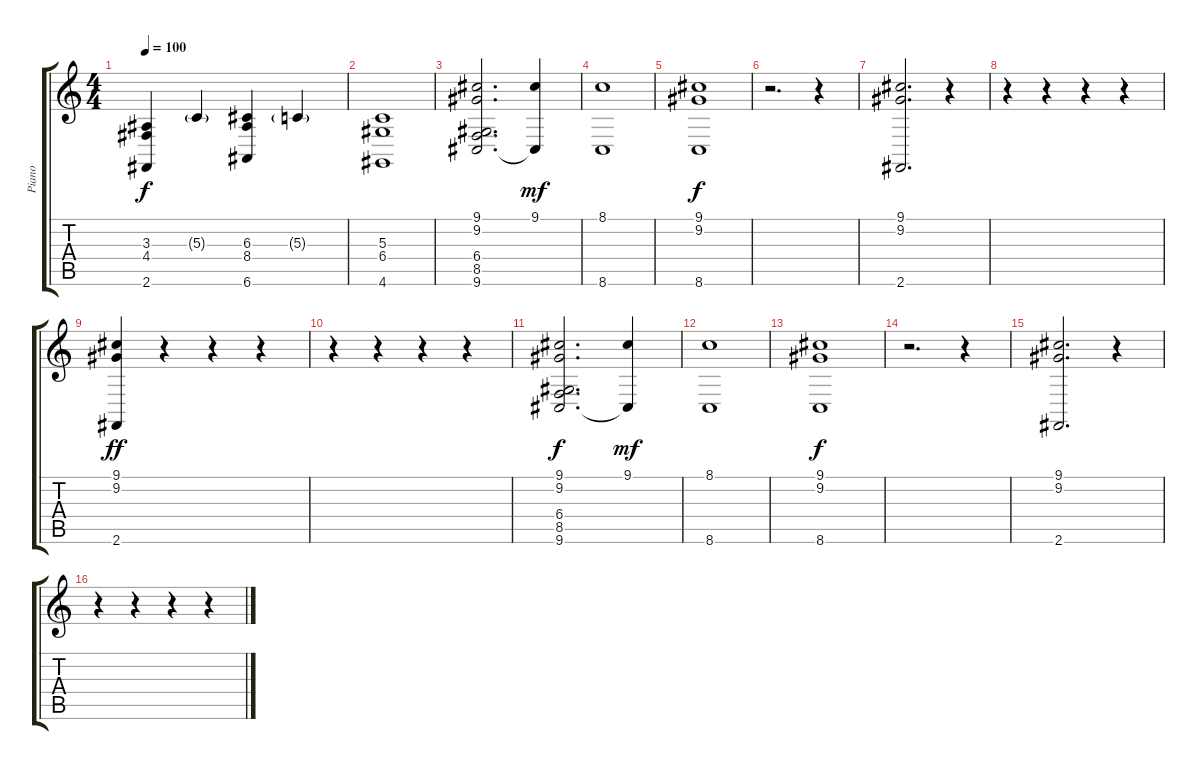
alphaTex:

\track ("Piano" "Piano") {instrument brightacousticpiano}
\staff {score tabs}
\tuning (E4 B3 G3 D3 A2 E2) {hide}
\ts (4 4)
\tempo 100
\clef g2
\ks c
(3.3 4.4 2.6).4{dy f} 5.3{g}.4 (6.3 8.4 6.6).4 5.3{g}.4 |
(5.3 6.4 4.6).1 |
(9.1 9.2 6.4 8.5 9.6).2{d} (9.1 9.6{t}).4{dy mf} |
(8.1 8.6).1 |
(9.1 9.2 8.6).1{dy f} |
r.2{d} r.4 |
(9.1 9.2 2.6).2{d} r.4 |
r.4 r.4 r.4 r.4 |
(9.1 9.2 2.6).4{dy ff} r.4 r.4 r.4 |
r.4 r.4 r.4 r.4 |
(9.1 9.2 6.4 8.5 9.6).2{d dy f} (9.1 9.6{t}).4{dy mf} |
(8.1 8.6).1 |
(9.1 9.2 8.6).1{dy f} |
r.2{d} r.4 |
(9.1 9.2 2.6).2{d} r.4 |
r.4 r.4 r.4 r.4
